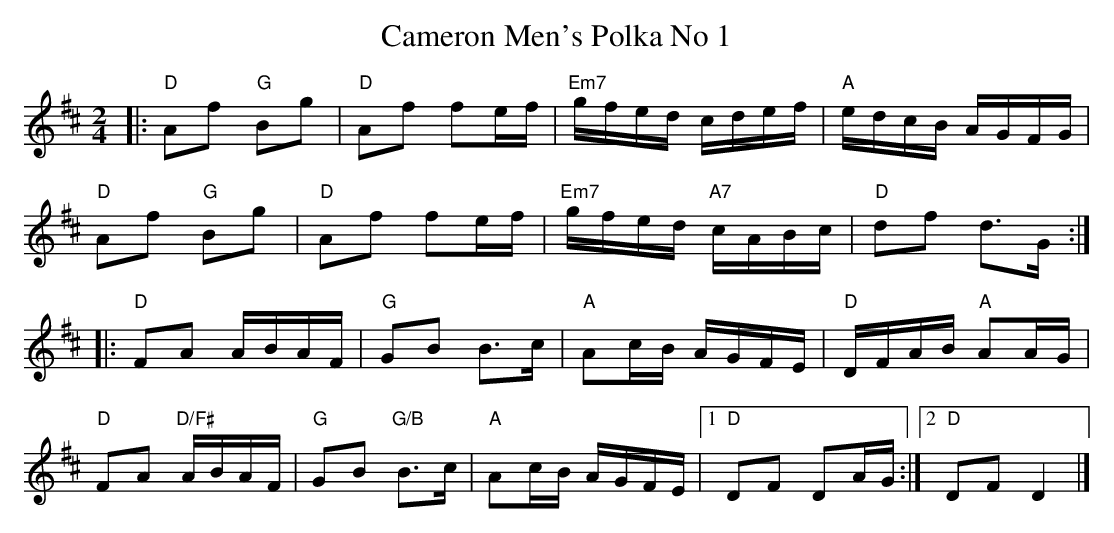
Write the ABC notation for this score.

X:1
T:Cameron Men's Polka No 1
L:1/4
M:2/4
K:D
V:1
|: "D" A/f/ "G" B/g/ | "D" A/f/ f/e/4f/4 | "Em7" g/4f/4e/4d/4 c/4d/4e/4f/4 | "A" e/4d/4c/4B/4 A/4G/4F/4G/4 |
"D" A/f/ "G" B/g/ | "D" A/f/ f/e/4f/4 | "Em7" g/4f/4e/4d/4 "A7" c/4A/4B/4c/4 | "D" d/f/ d/>G/ :|
|:"D" F/A/ A/4B/4A/4F/4 | "G" G/B/ B/>c/ | "A" A/c/4B/4 A/4G/4F/4E/4 | "D" D/4F/4A/4B/4 "A" A/A/4G/4 |
"D" F/A/ "D/F#" A/4B/4A/4F/4 | "G" G/B/ "G/B" B/>c/ | "A" A/c/4B/4 A/4G/4F/4E/4 |1 "D" D/F/ D/A/4G/4 :|2  "D" D/F/ D |]
